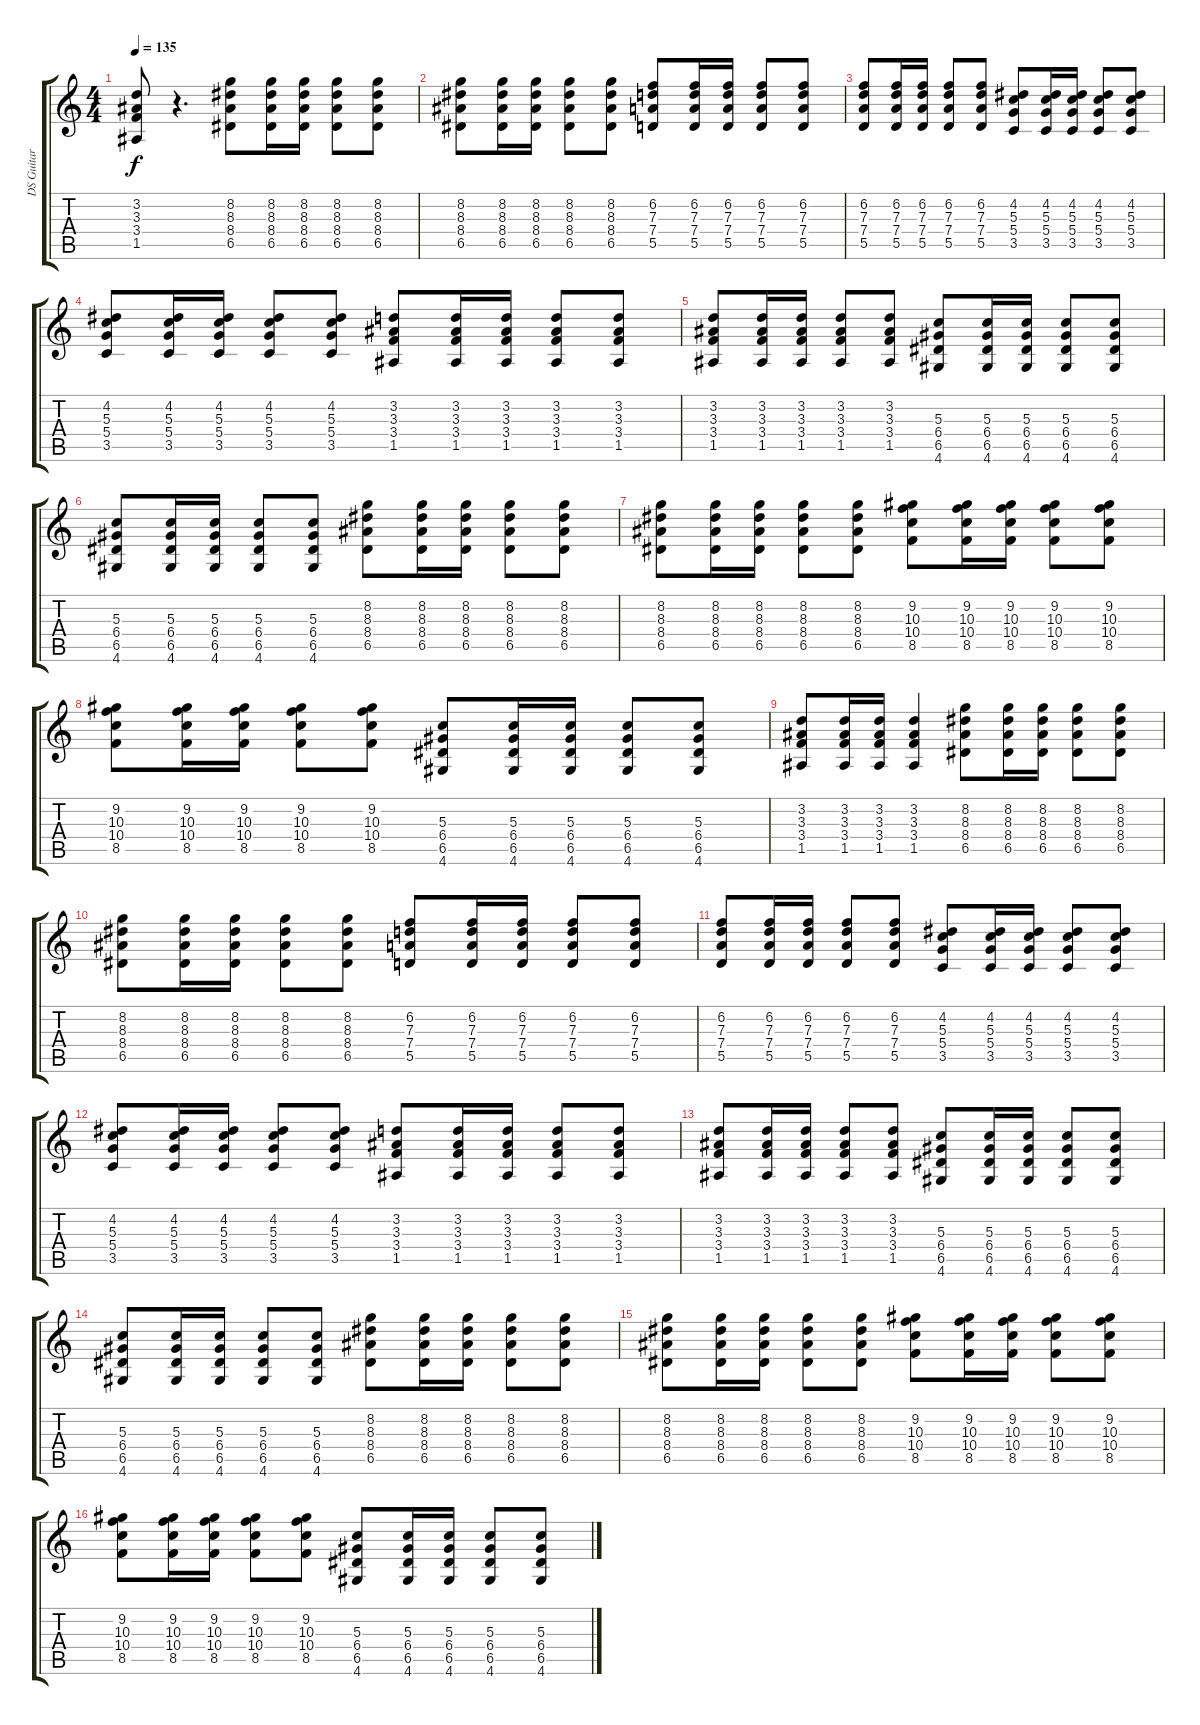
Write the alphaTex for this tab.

\track ("DS Guitar 2" "DS Guitar ") {instrument distortionguitar}
\staff {score tabs}
\tuning (E4 B3 G3 D3 A2 E2) {hide}
\ts (4 4)
\tempo 135
\clef g2
\ks c
(3.2 3.3 3.4 1.5).8{dy f} r.4{d} (8.2 8.3 8.4 6.5).8 (8.2 8.3 8.4 6.5).16 (8.2 8.3 8.4 6.5).16 (8.2 8.3 8.4 6.5).8 (8.2 8.3 8.4 6.5).8 |
(8.2 8.3 8.4 6.5).8 (8.2 8.3 8.4 6.5).16 (8.2 8.3 8.4 6.5).16 (8.2 8.3 8.4 6.5).8 (8.2 8.3 8.4 6.5).8 (6.2 7.3 7.4 5.5).8 (6.2 7.3 7.4 5.5).16 (6.2 7.3 7.4 5.5).16 (6.2 7.3 7.4 5.5).8 (6.2 7.3 7.4 5.5).8 |
(6.2 7.3 7.4 5.5).8 (6.2 7.3 7.4 5.5).16 (6.2 7.3 7.4 5.5).16 (6.2 7.3 7.4 5.5).8 (6.2 7.3 7.4 5.5).8 (4.2 5.3 5.4 3.5).8 (4.2 5.3 5.4 3.5).16 (4.2 5.3 5.4 3.5).16 (4.2 5.3 5.4 3.5).8 (4.2 5.3 5.4 3.5).8 |
(4.2 5.3 5.4 3.5).8 (4.2 5.3 5.4 3.5).16 (4.2 5.3 5.4 3.5).16 (4.2 5.3 5.4 3.5).8 (4.2 5.3 5.4 3.5).8 (3.2 3.3 3.4 1.5).8 (3.2 3.3 3.4 1.5).16 (3.2 3.3 3.4 1.5).16 (3.2 3.3 3.4 1.5).8 (3.2 3.3 3.4 1.5).8 |
(3.2 3.3 3.4 1.5).8 (3.2 3.3 3.4 1.5).16 (3.2 3.3 3.4 1.5).16 (3.2 3.3 3.4 1.5).8 (3.2 3.3 3.4 1.5).8 (5.3 6.4 6.5 4.6).8 (5.3 6.4 6.5 4.6).16 (5.3 6.4 6.5 4.6).16 (5.3 6.4 6.5 4.6).8 (5.3 6.4 6.5 4.6).8 |
(5.3 6.4 6.5 4.6).8 (5.3 6.4 6.5 4.6).16 (5.3 6.4 6.5 4.6).16 (5.3 6.4 6.5 4.6).8 (5.3 6.4 6.5 4.6).8 (8.2 8.3 8.4 6.5).8 (8.2 8.3 8.4 6.5).16 (8.2 8.3 8.4 6.5).16 (8.2 8.3 8.4 6.5).8 (8.2 8.3 8.4 6.5).8 |
(8.2 8.3 8.4 6.5).8 (8.2 8.3 8.4 6.5).16 (8.2 8.3 8.4 6.5).16 (8.2 8.3 8.4 6.5).8 (8.2 8.3 8.4 6.5).8 (9.2 10.3 10.4 8.5).8 (9.2 10.3 10.4 8.5).16 (9.2 10.3 10.4 8.5).16 (9.2 10.3 10.4 8.5).8 (9.2 10.3 10.4 8.5).8 |
(9.2 10.3 10.4 8.5).8 (9.2 10.3 10.4 8.5).16 (9.2 10.3 10.4 8.5).16 (9.2 10.3 10.4 8.5).8 (9.2 10.3 10.4 8.5).8 (5.3 6.4 6.5 4.6).8 (5.3 6.4 6.5 4.6).16 (5.3 6.4 6.5 4.6).16 (5.3 6.4 6.5 4.6).8 (5.3 6.4 6.5 4.6).8 |
(3.2 3.3 3.4 1.5).8 (3.2 3.3 3.4 1.5).16 (3.2 3.3 3.4 1.5).16 (3.2 3.3 3.4 1.5).4 (8.2 8.3 8.4 6.5).8 (8.2 8.3 8.4 6.5).16 (8.2 8.3 8.4 6.5).16 (8.2 8.3 8.4 6.5).8 (8.2 8.3 8.4 6.5).8 |
(8.2 8.3 8.4 6.5).8 (8.2 8.3 8.4 6.5).16 (8.2 8.3 8.4 6.5).16 (8.2 8.3 8.4 6.5).8 (8.2 8.3 8.4 6.5).8 (6.2 7.3 7.4 5.5).8 (6.2 7.3 7.4 5.5).16 (6.2 7.3 7.4 5.5).16 (6.2 7.3 7.4 5.5).8 (6.2 7.3 7.4 5.5).8 |
(6.2 7.3 7.4 5.5).8 (6.2 7.3 7.4 5.5).16 (6.2 7.3 7.4 5.5).16 (6.2 7.3 7.4 5.5).8 (6.2 7.3 7.4 5.5).8 (4.2 5.3 5.4 3.5).8 (4.2 5.3 5.4 3.5).16 (4.2 5.3 5.4 3.5).16 (4.2 5.3 5.4 3.5).8 (4.2 5.3 5.4 3.5).8 |
(4.2 5.3 5.4 3.5).8 (4.2 5.3 5.4 3.5).16 (4.2 5.3 5.4 3.5).16 (4.2 5.3 5.4 3.5).8 (4.2 5.3 5.4 3.5).8 (3.2 3.3 3.4 1.5).8 (3.2 3.3 3.4 1.5).16 (3.2 3.3 3.4 1.5).16 (3.2 3.3 3.4 1.5).8 (3.2 3.3 3.4 1.5).8 |
(3.2 3.3 3.4 1.5).8 (3.2 3.3 3.4 1.5).16 (3.2 3.3 3.4 1.5).16 (3.2 3.3 3.4 1.5).8 (3.2 3.3 3.4 1.5).8 (5.3 6.4 6.5 4.6).8 (5.3 6.4 6.5 4.6).16 (5.3 6.4 6.5 4.6).16 (5.3 6.4 6.5 4.6).8 (5.3 6.4 6.5 4.6).8 |
(5.3 6.4 6.5 4.6).8 (5.3 6.4 6.5 4.6).16 (5.3 6.4 6.5 4.6).16 (5.3 6.4 6.5 4.6).8 (5.3 6.4 6.5 4.6).8 (8.2 8.3 8.4 6.5).8 (8.2 8.3 8.4 6.5).16 (8.2 8.3 8.4 6.5).16 (8.2 8.3 8.4 6.5).8 (8.2 8.3 8.4 6.5).8 |
(8.2 8.3 8.4 6.5).8 (8.2 8.3 8.4 6.5).16 (8.2 8.3 8.4 6.5).16 (8.2 8.3 8.4 6.5).8 (8.2 8.3 8.4 6.5).8 (9.2 10.3 10.4 8.5).8 (9.2 10.3 10.4 8.5).16 (9.2 10.3 10.4 8.5).16 (9.2 10.3 10.4 8.5).8 (9.2 10.3 10.4 8.5).8 |
(9.2 10.3 10.4 8.5).8 (9.2 10.3 10.4 8.5).16 (9.2 10.3 10.4 8.5).16 (9.2 10.3 10.4 8.5).8 (9.2 10.3 10.4 8.5).8 (5.3 6.4 6.5 4.6).8 (5.3 6.4 6.5 4.6).16 (5.3 6.4 6.5 4.6).16 (5.3 6.4 6.5 4.6).8 (5.3 6.4 6.5 4.6).8
